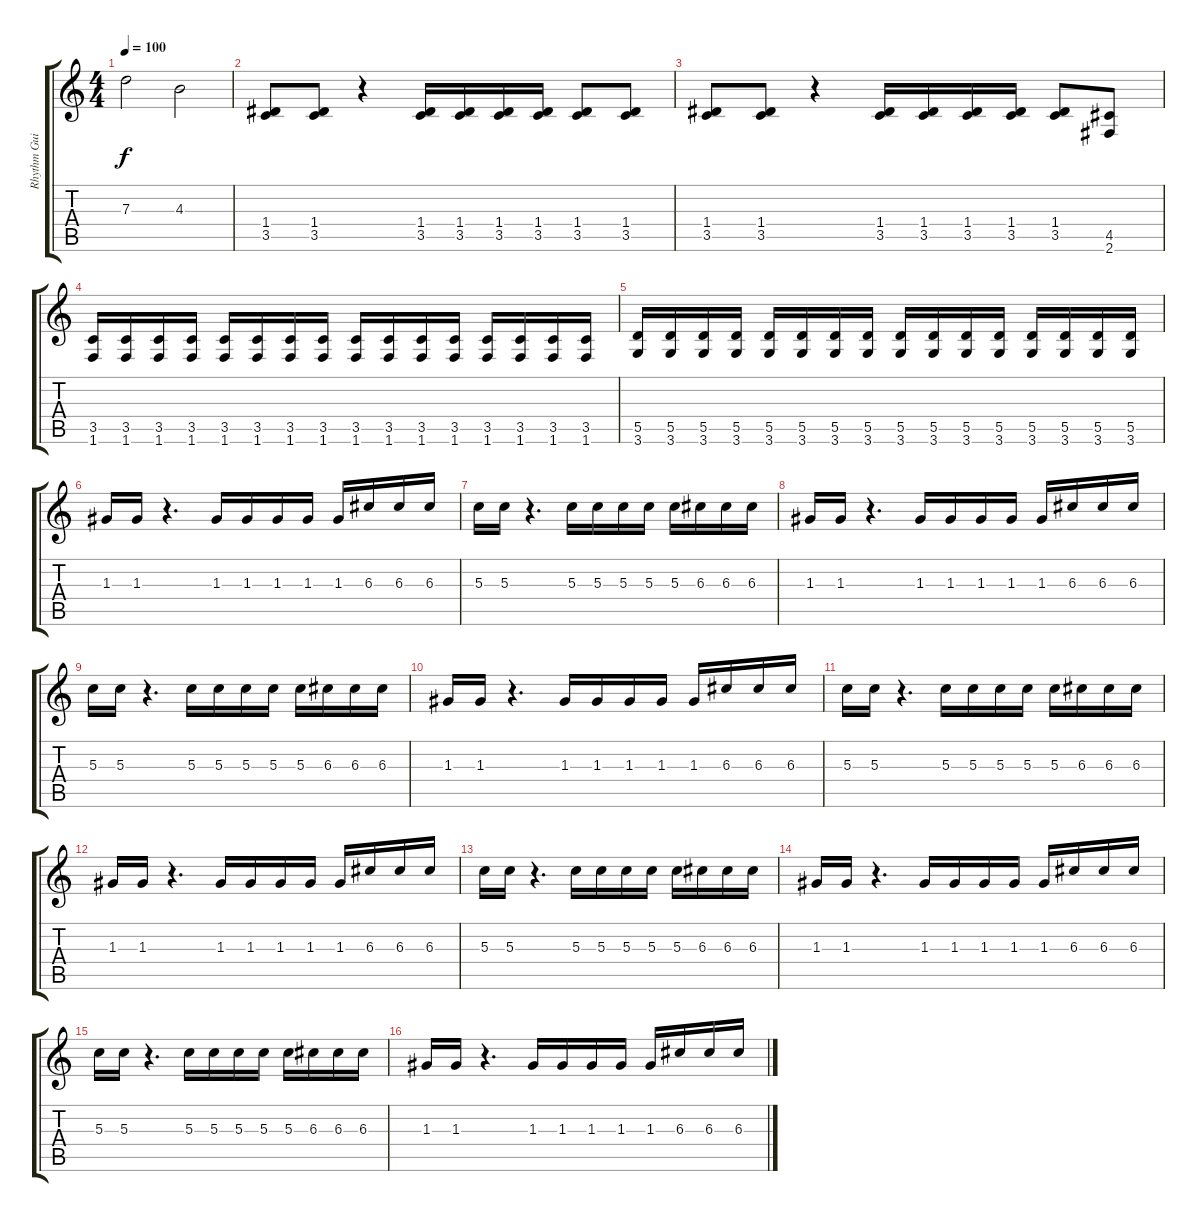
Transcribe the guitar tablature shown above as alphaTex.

\track ("Rhythm Guitar" "Rhythm Gui") {instrument distortionguitar}
\staff {score tabs}
\tuning (E4 B3 G3 D3 A2 E2) {hide}
\ts (4 4)
\tempo 100
\clef g2
\ks c
7.3.2{dy f} 4.3.2 |
(1.4 3.5).8 (1.4 3.5).8 r.4 (1.4 3.5).16 (1.4 3.5).16 (1.4 3.5).16 (1.4 3.5).16 (1.4 3.5).8 (1.4 3.5).8 |
(1.4 3.5).8 (1.4 3.5).8 r.4 (1.4 3.5).16 (1.4 3.5).16 (1.4 3.5).16 (1.4 3.5).16 (1.4 3.5).8 (4.5 2.6).8 |
(3.5 1.6).16 (3.5 1.6).16 (3.5 1.6).16 (3.5 1.6).16 (3.5 1.6).16 (3.5 1.6).16 (3.5 1.6).16 (3.5 1.6).16 (3.5 1.6).16 (3.5 1.6).16 (3.5 1.6).16 (3.5 1.6).16 (3.5 1.6).16 (3.5 1.6).16 (3.5 1.6).16 (3.5 1.6).16 |
(5.5 3.6).16 (5.5 3.6).16 (5.5 3.6).16 (5.5 3.6).16 (5.5 3.6).16 (5.5 3.6).16 (5.5 3.6).16 (5.5 3.6).16 (5.5 3.6).16 (5.5 3.6).16 (5.5 3.6).16 (5.5 3.6).16 (5.5 3.6).16 (5.5 3.6).16 (5.5 3.6).16 (5.5 3.6).16 |
1.3.16 1.3.16 r.4{d} 1.3.16 1.3.16 1.3.16 1.3.16 1.3.16 6.3.16 6.3.16 6.3.16 |
5.3.16 5.3.16 r.4{d} 5.3.16 5.3.16 5.3.16 5.3.16 5.3.16 6.3.16 6.3.16 6.3.16 |
1.3.16 1.3.16 r.4{d} 1.3.16 1.3.16 1.3.16 1.3.16 1.3.16 6.3.16 6.3.16 6.3.16 |
5.3.16 5.3.16 r.4{d} 5.3.16 5.3.16 5.3.16 5.3.16 5.3.16 6.3.16 6.3.16 6.3.16 |
1.3.16 1.3.16 r.4{d} 1.3.16 1.3.16 1.3.16 1.3.16 1.3.16 6.3.16 6.3.16 6.3.16 |
5.3.16 5.3.16 r.4{d} 5.3.16 5.3.16 5.3.16 5.3.16 5.3.16 6.3.16 6.3.16 6.3.16 |
1.3.16 1.3.16 r.4{d} 1.3.16 1.3.16 1.3.16 1.3.16 1.3.16 6.3.16 6.3.16 6.3.16 |
5.3.16 5.3.16 r.4{d} 5.3.16 5.3.16 5.3.16 5.3.16 5.3.16 6.3.16 6.3.16 6.3.16 |
1.3.16 1.3.16 r.4{d} 1.3.16 1.3.16 1.3.16 1.3.16 1.3.16 6.3.16 6.3.16 6.3.16 |
5.3.16 5.3.16 r.4{d} 5.3.16 5.3.16 5.3.16 5.3.16 5.3.16 6.3.16 6.3.16 6.3.16 |
1.3.16 1.3.16 r.4{d} 1.3.16 1.3.16 1.3.16 1.3.16 1.3.16 6.3.16 6.3.16 6.3.16
